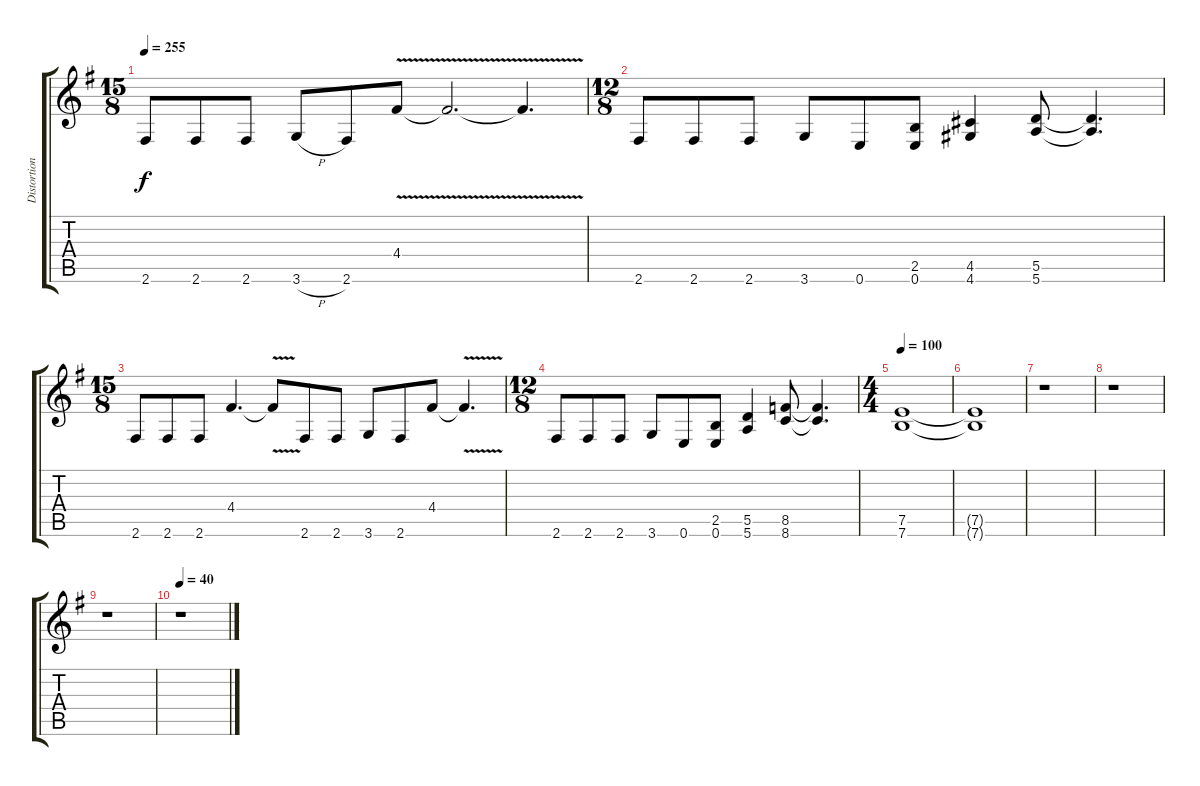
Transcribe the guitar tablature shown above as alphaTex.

\track ("Distortion I" "Distortion") {instrument distortionguitar}
\staff {score tabs}
\tuning (E4 B3 G3 D3 A2 E2) {hide}
\ts (15 8)
\tempo 255
\clef g2
\ks g
2.6.8{dy f} 2.6.8 2.6.8 3.6{h}.8 2.6.8 4.4{v}.8 4.4{v t}.2{d} 4.4{v t}.4{d} |
\ts (12 8)
2.6.8 2.6.8 2.6.8 3.6.8 0.6.8 (2.5 0.6).8 (4.5 4.6).4 (5.5 5.6).8 (5.5{t} 5.6{t}).4{d} |
\ts (15 8)
2.6.8 2.6.8 2.6.8 4.4.4{d} 4.4{v t}.8 2.6.8 2.6.8 3.6.8 2.6.8 4.4.8 4.4{v t}.4{d} |
\ts (12 8)
2.6.8 2.6.8 2.6.8 3.6.8 0.6.8 (2.5 0.6).8 (5.5 5.6).4 (8.5 8.6).8 (8.5{t} 8.6{t}).4{d} |
\ts (4 4)
\tempo 100
(7.5 7.6).1 |
(7.5{t} 7.6{t}).1 |
r.1 |
r.1 |
r.1 |
\tempo 40
r.1
